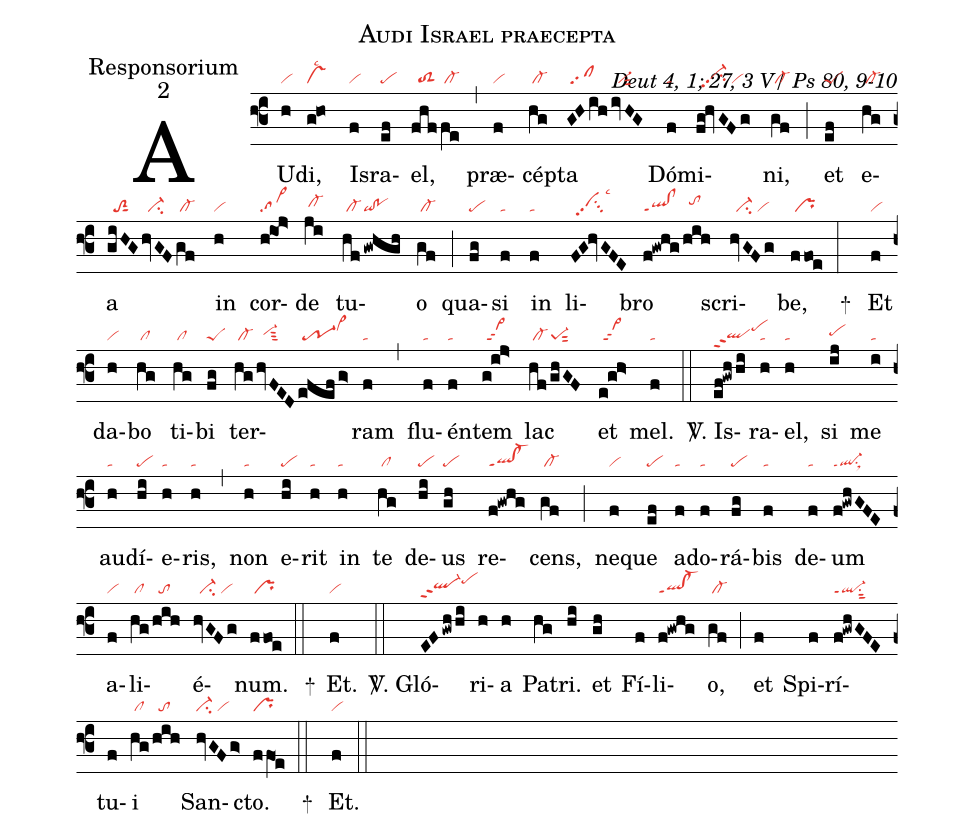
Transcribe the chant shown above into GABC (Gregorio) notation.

name:Audi Israel praecepta;
office-part:Responsorium;
mode:2;
commentary:Deut 4, 1; 27, 3 V/ Ps 80, 9-10;
nabc-lines:1;
%%
(f3)AU(h|vi)di,(g!ho|vslsc2) Is(f|vi)ra(ef|pe)el,(fhf|//toS2|fe|/cl-) (,) præ(f|vi)cép(hg|/cl-)ta(GHih|/sf|/ivHG|//vi-sut2) Dó(f|ta)mi(fg!hvGFg|//vi-hhpp2su2/vi)ni,(gf|/cl-) (;) et(ef|peS) e(hg|/cl-)a(giHG|//toS2sut1|hvGF|//ci-|gf|/cl-) in(h|vi) cor(h!io!j>|sa>)de(ji|/cl-hh) tu(hf|/cl-|!gwhgh|qi!po)o(gf|/cl-) (;) qua(fg|pe)si(f|ta) in(f|ta) li(FG!hvGFE|//vihhpp2su3lsc3)bro(f!gwhg|ql!clppt1|/hih|//tohi) scri(hvGFg|//vi-su2/vi)be,(ffoe|/pr) (:)
+() Et(f|vi) da(h|vi)bo(hg|/cl) ti(hg|/cl)bi(fg|peS) ter(hg|/cl-|/hvFED|//vi-hhsut3|efef/g>|/tr-1vi>hj)ram(f|ta) (,) flu(f|ta)én(f|ta)tem(gij>|/vi>ppt2) lac(hf|/cl-|/ghGF|pe-1sut2) et(egh>|/vi>ppt2) mel.(f|ta) (::)

<sp>V/</sp>. Is(ef!gwhhi|qlhgppt2pehj)ra(h|ta)el,(h|ta) si(ij|pehh) me(i|ta) au(h|ta)dí(hi|pe)e(h|ta)ris,(h|ta) (,) non(h|ta) e(hi|pe)rit(h|ta) in(h|ta) te(hg|/cl) de(hi|pe)us(gh|pe) re(f!gwhg|ql!cl-ppt1)cens,(gf|/cl-) (;) ne(f|vi)que(ef|pe) ad(f|ta)o(f|ta)rá(fg|pe)bis(f|ta) de(f|ta)um(f!gwhGFE|ql-ppt1su1sux1) a(f|vi)li(hg|/cl|/hih|//to)é(hvGFg|//vi-su2/vi)num.(ffoe|/pr) (::)
+() Et.(f|vi) (::)

<sp>V/</sp>. Gló(EFgwhhi|ql-hhppt2pehj)ri(h)a(h) Pa(hg)tri.(hi)
et(gh) Fí(f)li(f!gwhg|ql!cl-ppt1)o,(gf|/cl-) (;)
et(f) Spi(f)rí(f!gwhGFE|ql-ppt1su1sut2)tu(f)i(hg|/cl|/hih|//to) San(hvGFg>|ci-/vi)cto.(ffO1e|pr) (::)
+() Et.(f|vi) (::)
